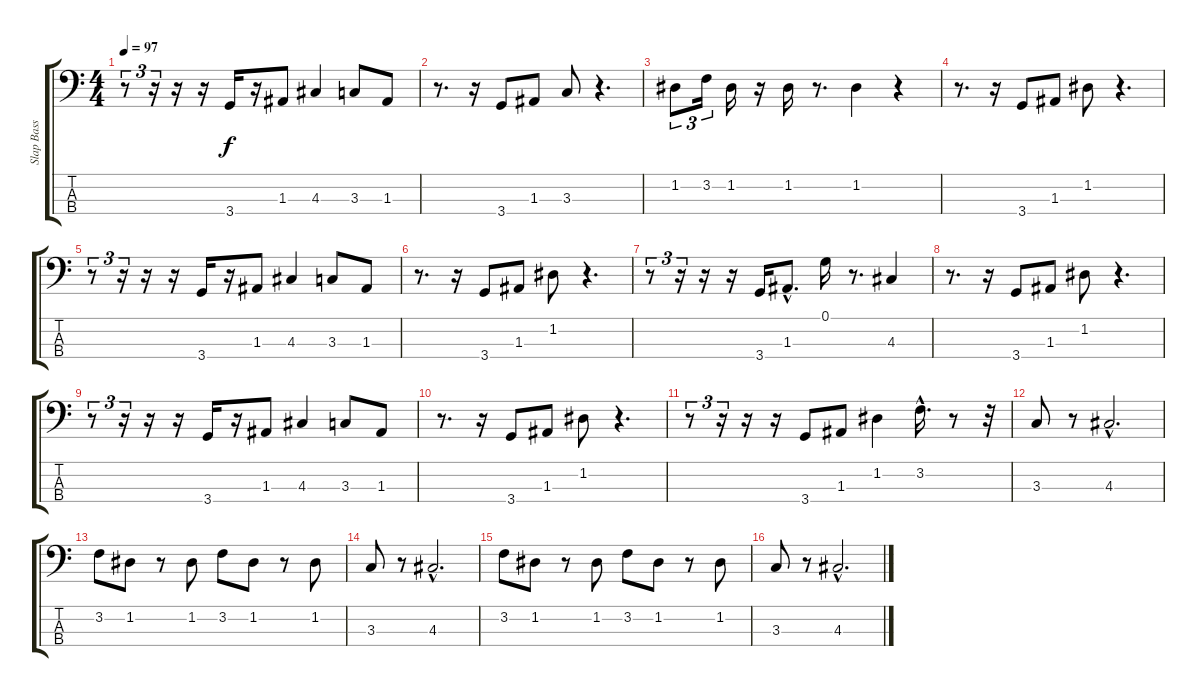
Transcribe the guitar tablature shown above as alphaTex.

\track ("Slap Bass 1" "Slap Bass ") {instrument slapbass1}
\staff {score tabs}
\tuning (G2 D2 A1 E1) {hide}
\ts (4 4)
\tempo 97
\clef f4
\ks c
r.8{tu (3 2) dy f} r.16{tu (3 2)} r.16 r.16 3.4.16 r.16 1.3.8 4.3.4 3.3.8 1.3.8 |
r.8{d} r.16 3.4.8 1.3.8 3.3.8 r.4{d} |
1.2.8{tu (3 2)} 3.2.16{tu (3 2)} 1.2.16 r.16 1.2.16 r.8{d} 1.2.4 r.4 |
r.8{d} r.16 3.4.8 1.3.8 1.2.8 r.4{d} |
r.8{tu (3 2)} r.16{tu (3 2)} r.16 r.16 3.4.16 r.16 1.3.8 4.3.4 3.3.8 1.3.8 |
r.8{d} r.16 3.4.8 1.3.8 1.2.8 r.4{d} |
r.8{tu (3 2)} r.16{tu (3 2)} r.16 r.16 3.4.16 1.3{hac}.8{d} 0.1.16 r.8{d} 4.3.4 |
r.8{d} r.16 3.4.8 1.3.8 1.2.8 r.4{d} |
r.8{tu (3 2)} r.16{tu (3 2)} r.16 r.16 3.4.16 r.16 1.3.8 4.3.4 3.3.8 1.3.8 |
r.8{d} r.16 3.4.8 1.3.8 1.2.8 r.4{d} |
r.8{tu (3 2)} r.16{tu (3 2)} r.16 r.16 3.4.8 1.3.8 1.2.4 3.2{hac}.16{d} r.8 r.32 |
3.3.8 r.8 4.3{hac}.2{d} |
3.2.8 1.2.8 r.8 1.2.8 3.2.8 1.2.8 r.8 1.2.8 |
3.3.8 r.8 4.3{hac}.2{d} |
3.2.8 1.2.8 r.8 1.2.8 3.2.8 1.2.8 r.8 1.2.8 |
3.3.8 r.8 4.3{hac}.2{d}
